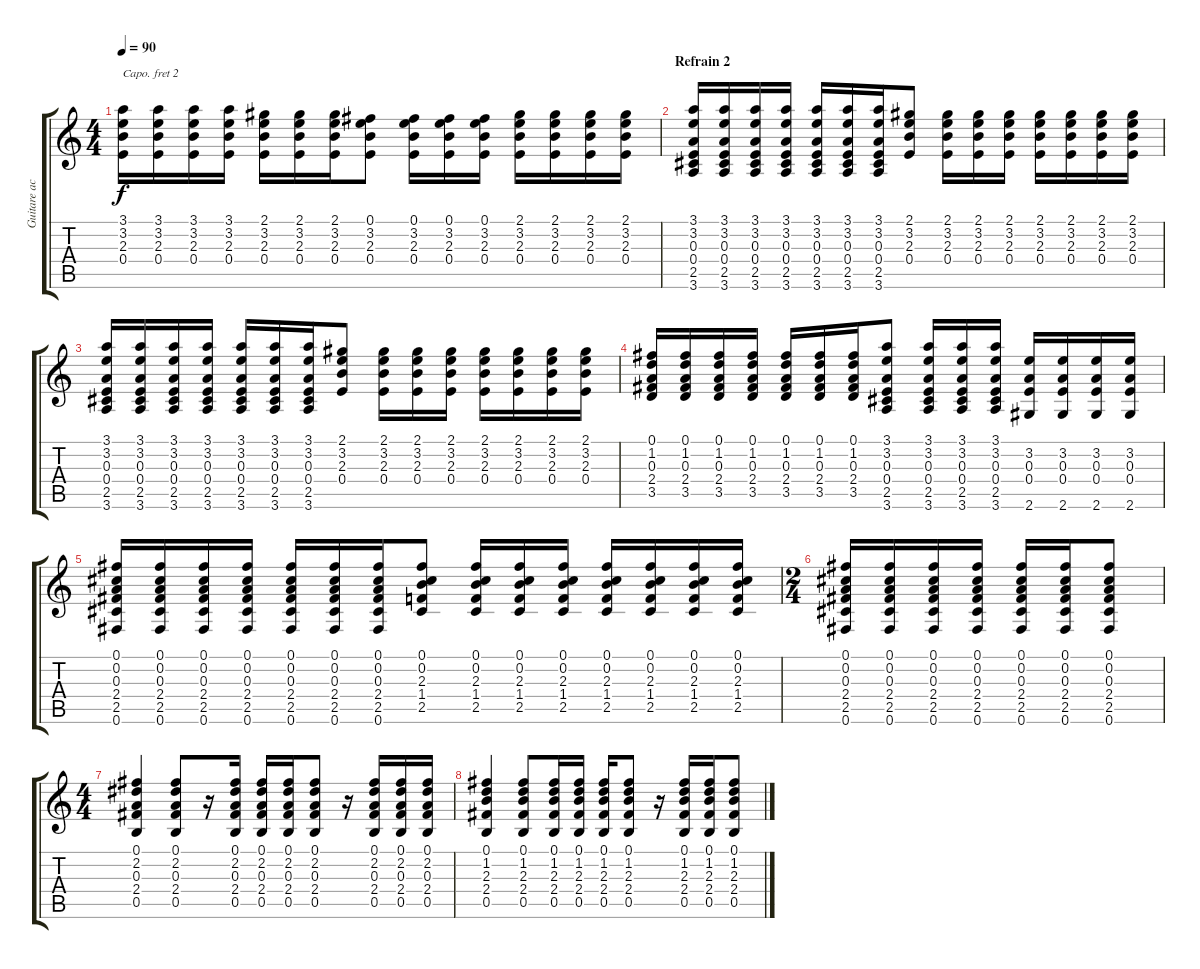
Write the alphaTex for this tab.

\track ("Guitare acoustique (capo 2)" "Guitare ac") {instrument acousticguitarnylon}
\staff {score tabs}
\capo 2
\tuning (E4 B3 G3 D3 A2 E2) {hide}
\ts (4 4)
\tempo 90
\clef g2
\ks c
(3.1 3.2 2.3 0.4).16{dy f} (3.1 3.2 2.3 0.4).16 (3.1 3.2 2.3 0.4).16 (3.1 3.2 2.3 0.4).16 (2.1 3.2 2.3 0.4).16 (2.1 3.2 2.3 0.4).16 (2.1 3.2 2.3 0.4).16 (0.1 3.2 2.3 0.4).8 (0.1 3.2 2.3 0.4).16 (0.1 3.2 2.3 0.4).16 (0.1 3.2 2.3 0.4).16 (2.1 3.2 2.3 0.4).16 (2.1 3.2 2.3 0.4).16 (2.1 3.2 2.3 0.4).16 (2.1 3.2 2.3 0.4).16 |
\section ("" "Refrain 2")
(3.1 3.2 0.3 0.4 2.5 3.6).16 (3.1 3.2 0.3 0.4 2.5 3.6).16 (3.1 3.2 0.3 0.4 2.5 3.6).16 (3.1 3.2 0.3 0.4 2.5 3.6).16 (3.1 3.2 0.3 0.4 2.5 3.6).16 (3.1 3.2 0.3 0.4 2.5 3.6).16 (3.1 3.2 0.3 0.4 2.5 3.6).16 (2.1 3.2 2.3 0.4).8 (2.1 3.2 2.3 0.4).16 (2.1 3.2 2.3 0.4).16 (2.1 3.2 2.3 0.4).16 (2.1 3.2 2.3 0.4).16 (2.1 3.2 2.3 0.4).16 (2.1 3.2 2.3 0.4).16 (2.1 3.2 2.3 0.4).16 |
(3.1 3.2 0.3 0.4 2.5 3.6).16 (3.1 3.2 0.3 0.4 2.5 3.6).16 (3.1 3.2 0.3 0.4 2.5 3.6).16 (3.1 3.2 0.3 0.4 2.5 3.6).16 (3.1 3.2 0.3 0.4 2.5 3.6).16 (3.1 3.2 0.3 0.4 2.5 3.6).16 (3.1 3.2 0.3 0.4 2.5 3.6).16 (2.1 3.2 2.3 0.4).8 (2.1 3.2 2.3 0.4).16 (2.1 3.2 2.3 0.4).16 (2.1 3.2 2.3 0.4).16 (2.1 3.2 2.3 0.4).16 (2.1 3.2 2.3 0.4).16 (2.1 3.2 2.3 0.4).16 (2.1 3.2 2.3 0.4).16 |
(0.1 1.2 0.3 2.4 3.5).16 (0.1 1.2 0.3 2.4 3.5).16 (0.1 1.2 0.3 2.4 3.5).16 (0.1 1.2 0.3 2.4 3.5).16 (0.1 1.2 0.3 2.4 3.5).16 (0.1 1.2 0.3 2.4 3.5).16 (0.1 1.2 0.3 2.4 3.5).16 (3.1 3.2 0.3 0.4 2.5 3.6).8 (3.1 3.2 0.3 0.4 2.5 3.6).16 (3.1 3.2 0.3 0.4 2.5 3.6).16 (3.1 3.2 0.3 0.4 2.5 3.6).16 (3.2 0.3 0.4 2.6).16 (3.2 0.3 0.4 2.6).16 (3.2 0.3 0.4 2.6).16 (3.2 0.3 0.4 2.6).16 |
(0.1 0.2 0.3 2.4 2.5 0.6).16 (0.1 0.2 0.3 2.4 2.5 0.6).16 (0.1 0.2 0.3 2.4 2.5 0.6).16 (0.1 0.2 0.3 2.4 2.5 0.6).16 (0.1 0.2 0.3 2.4 2.5 0.6).16 (0.1 0.2 0.3 2.4 2.5 0.6).16 (0.1 0.2 0.3 2.4 2.5 0.6).16 (0.1 0.2 2.3 1.4 2.5).8 (0.1 0.2 2.3 1.4 2.5).16 (0.1 0.2 2.3 1.4 2.5).16 (0.1 0.2 2.3 1.4 2.5).16 (0.1 0.2 2.3 1.4 2.5).16 (0.1 0.2 2.3 1.4 2.5).16 (0.1 0.2 2.3 1.4 2.5).16 (0.1 0.2 2.3 1.4 2.5).16 |
\ts (2 4)
(0.1 0.2 0.3 2.4 2.5 0.6).16 (0.1 0.2 0.3 2.4 2.5 0.6).16 (0.1 0.2 0.3 2.4 2.5 0.6).16 (0.1 0.2 0.3 2.4 2.5 0.6).16 (0.1 0.2 0.3 2.4 2.5 0.6).16 (0.1 0.2 0.3 2.4 2.5 0.6).16 (0.1 0.2 0.3 2.4 2.5 0.6).8 |
\ts (4 4)
(0.1 2.2 0.3 2.4 0.5).4 (0.1 2.2 0.3 2.4 0.5).8 r.16 (0.1 2.2 0.3 2.4 0.5).16 (0.1 2.2 0.3 2.4 0.5).16 (0.1 2.2 0.3 2.4 0.5).16 (0.1 2.2 0.3 2.4 0.5).8 r.16 (0.1 2.2 0.3 2.4 0.5).16 (0.1 2.2 0.3 2.4 0.5).16 (0.1 2.2 0.3 2.4 0.5).16 |
(0.1 1.2 2.3 2.4 0.5).4 (0.1 1.2 2.3 2.4 0.5).8 (0.1 1.2 2.3 2.4 0.5).16 (0.1 1.2 2.3 2.4 0.5).16 (0.1 1.2 2.3 2.4 0.5).16 (0.1 1.2 2.3 2.4 0.5).8 r.16 (0.1 1.2 2.3 2.4 0.5).16 (0.1 1.2 2.3 2.4 0.5).16 (0.1 1.2 2.3 2.4 0.5).8
